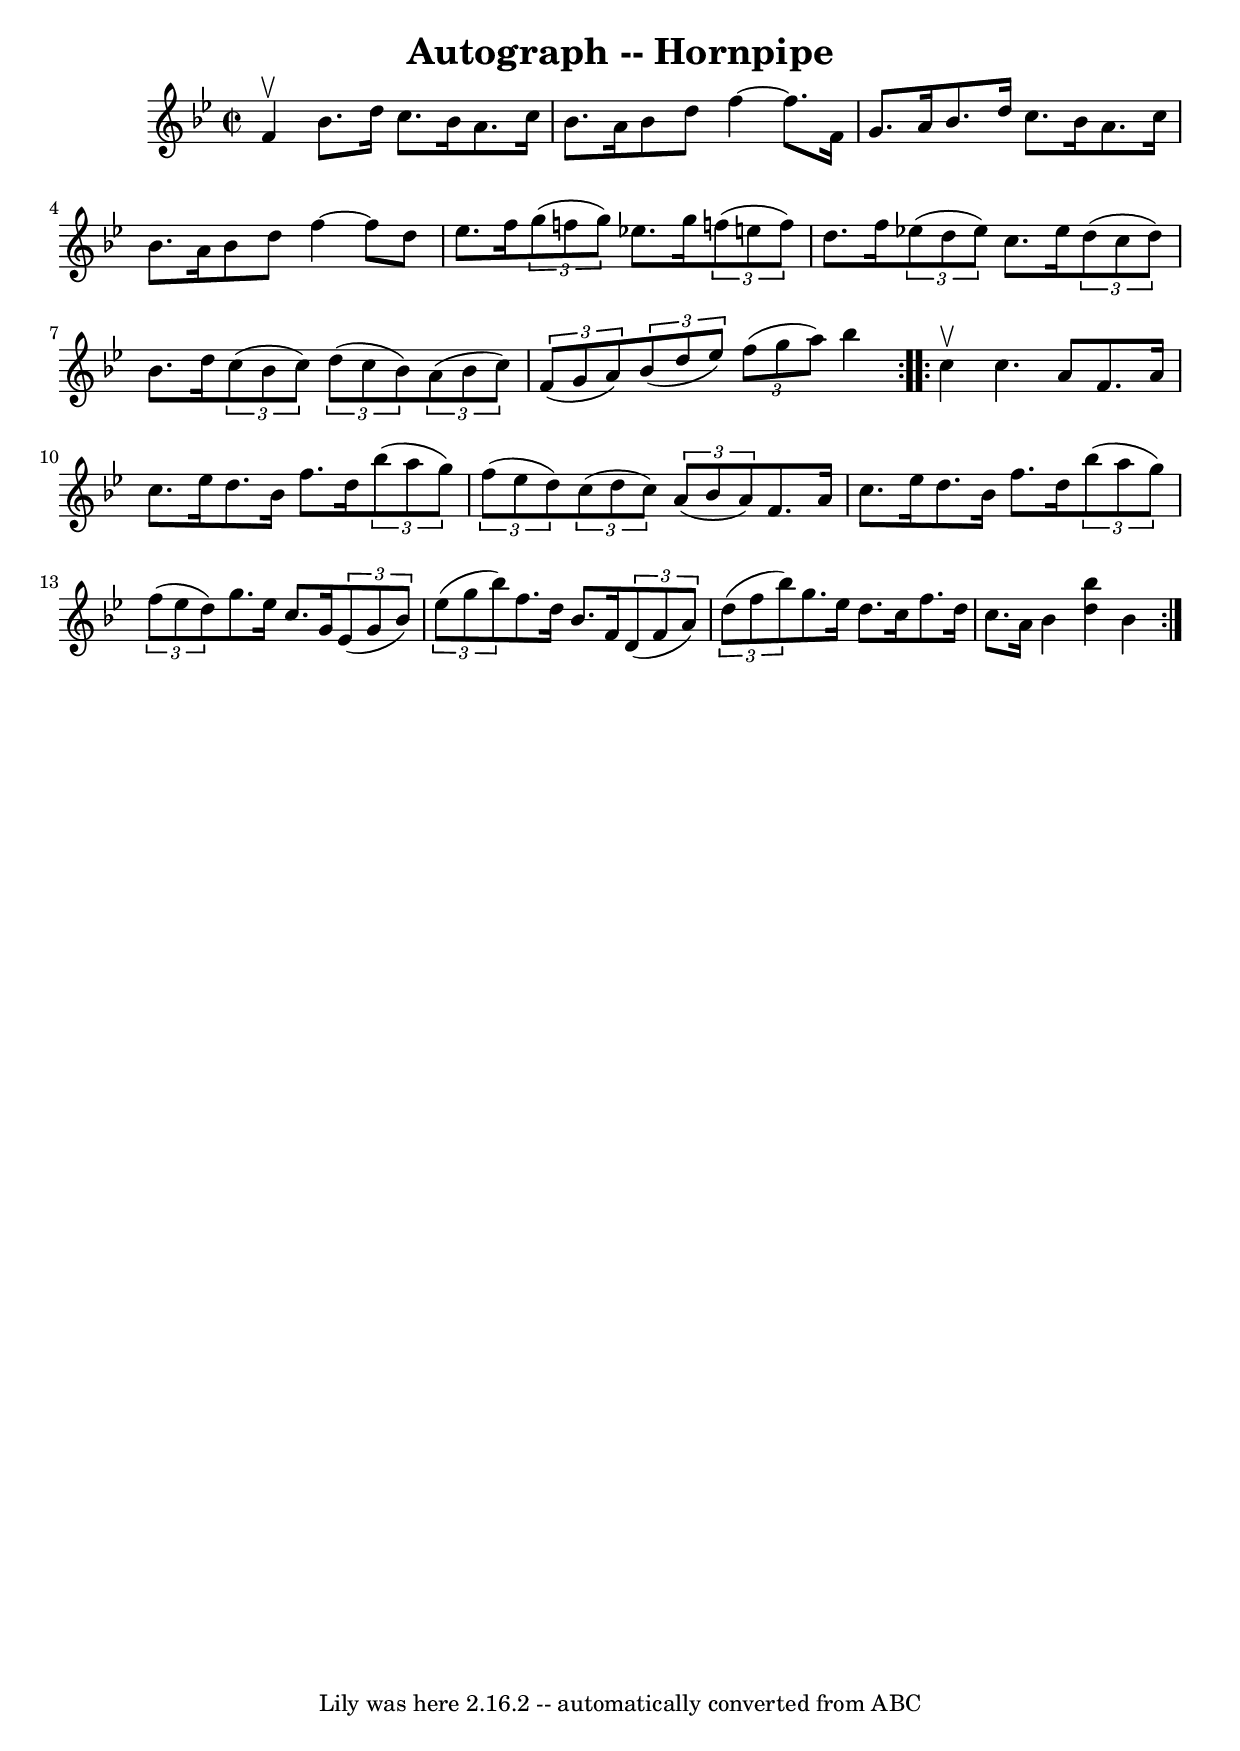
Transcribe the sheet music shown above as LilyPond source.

\version "2.16.2"
\include "Mammoth.ily"
\header {
  %% book = "Cole's 1000 Fiddle Tunes"
  crossRefNumber = "1"
  footnotes = ""
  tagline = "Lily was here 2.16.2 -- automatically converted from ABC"
  title = "Autograph -- Hornpipe"

}
voicedefault =  {



  \repeat volta 2 {

    \override Staff.TimeSignature #'style = #'C
    \time 2/2 
    \key bes \major f'4^\upbow |
    bes'8. d''16 c''8.    
    bes'16 a'8. c''16 bes'8. a'16  |
    bes'8 d''8 f''4  
    ~ f''8. f'16 g'8. a'16  |
    bes'8. d''16 c''8.    
    bes'16 a'8. c''16 bes'8. a'16  |
    bes'8 d''8 f''4  
    ~ f''8 d''8 ees''8. f''16  |
    \times 2/3 { g''8 (
		 f''!8 g''8) 
	       } ees''!8. g''16    \times 2/3 { f''!8 (e''8    
						f''8) 
					      } d''8. f''16  |
    \times 2/3 { ees''!8 (d''8    
		 ees''8) 
	       } c''8. ees''16    \times 2/3 { d''8 (c''8 d''8) 
					     }   
    bes'8. d''16  |
    \times 2/3 { c''8 (bes'8 c''8) 
	       }   
    \times 2/3 { d''8 (c''8 bes'8) 
	       }   \times 2/3 { a'8 (bes'8    
				c''8) 
			      }   \times 2/3 { f'8 (g'8 a'8) 
					     } |
    \times 2/3 {   
      bes'8 (d''8 ees''8) 
    }   \times 2/3 { f''8 (g''8 a''8) 
		   }   
    bes''4  
  }     
  \repeat volta 2 {
    c''4^\upbow |
    c''4. a'8 f'8.  
    a'16 c''8. ees''16  |
    d''8. bes'16 f''8. d''16    
    \times 2/3 { bes''8 (a''8 g''8) 
	       }   \times 2/3 { f''8 (ees''8   
				d''8) 
			      } |
    \times 2/3 { c''8 (d''8 c''8) 
	       }   
    \times 2/3 { a'8 (bes'8 a'8) 
	       } f'8. a'16 c''8. ees''16   |
    d''8. bes'16 f''8. d''16    \times 2/3 { bes''8 (a''8  
					     g''8) 
					   }   \times 2/3 { f''8 (ees''8 d''8) 
							  } |
     |
    g''8. ees''16 c''8. g'16    \times 2/3 { ees'8 (g'8    
					     bes'8) 
					   }   \times 2/3 { ees''8 (g''8 bes''8) 
							  } |
    f''8.   
    d''16 bes'8. f'16    \times 2/3 { d'8 (f'8 a'8) 
				    }   
    \times 2/3 { d''8 (f''8 bes''8) 
	       } |
    g''8. ees''16    
    d''8. c''16 f''8. d''16 c''8. a'16  |
    bes'4  <<   
      bes''4 d''4   >> bes'4  
  }   

}

\score{
  <<

    \context Staff="default"
    {
      \voicedefault 
      
    }

  >>
  \layout {
    
  }
  \midi {
  }

}
